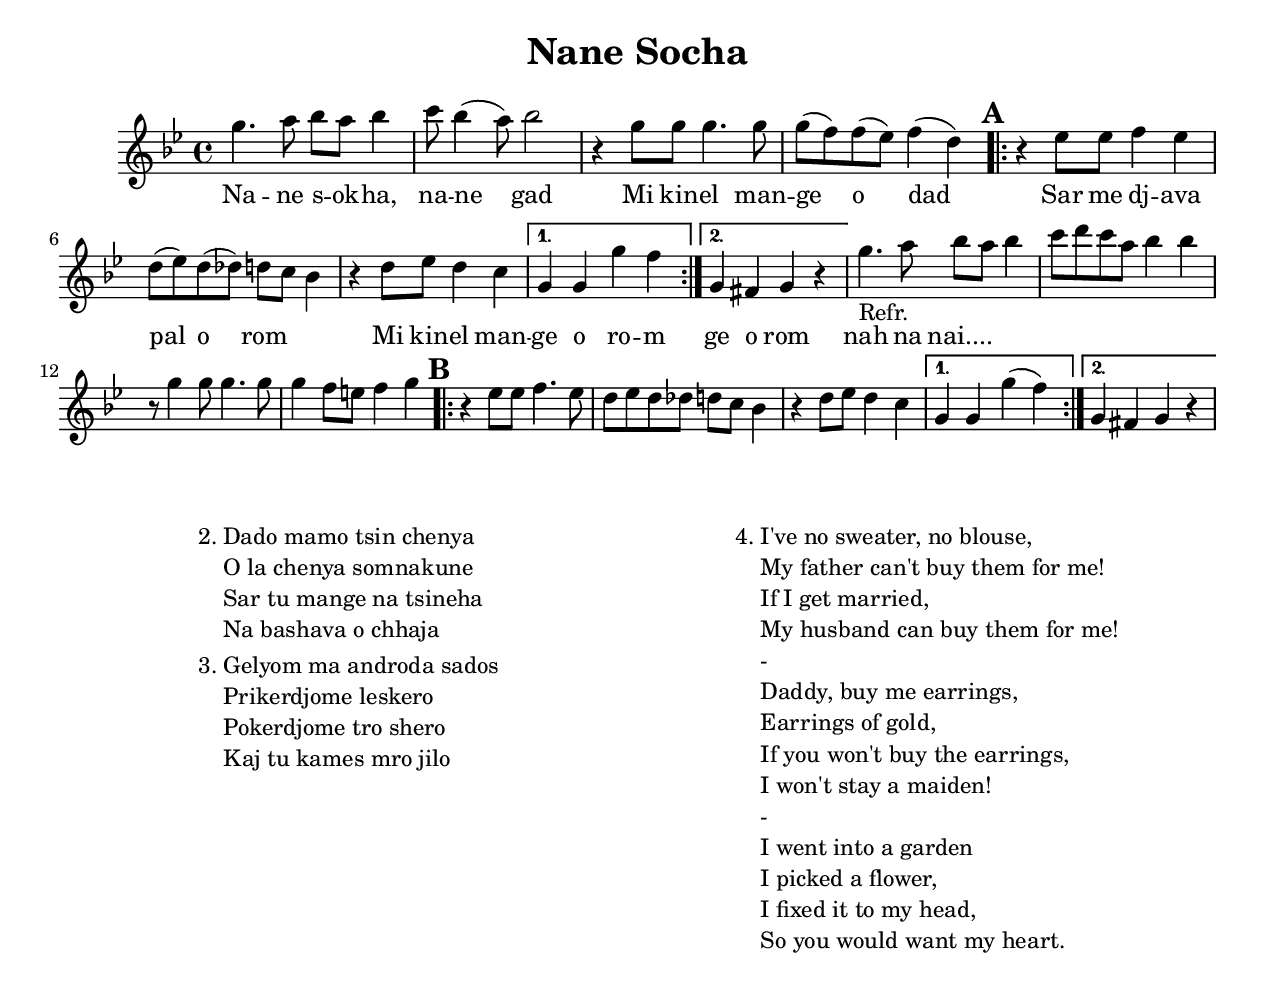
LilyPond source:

\version "2.18.0"
\include "english.ly"
\paper{
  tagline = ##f
  print-all-headers = ##t
  #(set-paper-size "letter")
}
date = #(strftime "%d-%m-%Y" (localtime (current-time)))

%\markup{ \italic{ " Updated " \date  }  }

%\markup{ Got something to say? }

%#################################### Melody ########################
melody = \relative c''' {
  \clef treble
  \key g \minor
  \time 4/4
  \set Score.markFormatter = #format-mark-box-alphabet

  %\partial 16*3 a16 d f   %lead in notes


  g4.  a8 bf a bf4|
  c8 bf4(a8) bf2|
  r4 g8 g g4. g8 |
  g8(f)f(ef) f4(d)

  \repeat volta 2{
  \mark \default
    r4 ef8 ef f4  ef|
    d8[(ef)d(df)] d [c] bf4
    r4 d8 ef d4 c
  }


  \alternative {
    {g4  g g' f| }  %rests temporary due to err on original
    {g,4 fs g4 r| }
  }

  g'4. _"Refr." a8 bf a bf4
  c8 d c a bf4 bf
  r8 g4 g8 g4. g8|
  g4 f8 e f4 g

  \repeat volta 2{
  \mark \default
    r4 ef8   ef f4. ef8|
    d8 ef d df d c bf4|
    r4 d8 ef d4 c
  }
  \alternative {
    {g4 g g'(f) }
    {g,4 fs g r }
  }

}
%################################# Lyrics #####################
\addlyrics{
  Na -- ne s -- ok -- ha, na -- ne gad
  Mi kin -- el man -- ge o dad

  Sar me dj -- ava pal o rom \skip2 \skip2
  Mi kin -- el man -- ge o ro -- m
  ge o rom

  nah na nai....
}
%{
  Nane Sokha                          (I have no skirt)  music and lyrics Evgenij Doga


Nane sokha, nane gad
Mi kinel mange o dad

Sar me djava pal o rom
Mi kinel mange o rom


Dado mamo tsin chenya
O la chenya somnakune

Sar tu mange na tsineha
Na bashava o chhaja


Gelyom ma androda sados
Prikerdjome leskero

Pokerdjome tro shero
Kaj tu kames mro jilo

I've no sweater, no blouse,
My father can't buy them for me!
If I get married,
My husband can buy them for me!

Daddy, buy me earrings,
Earrings of gold,
If you won't buy the earrings,
I won't stay a maiden!

I went into a garden,
I picked a flower,
I fixed it to my head,
So you would want my heart.

I've no sweater, no blouse,
My father can't buy them for me!
If I get married,
My husband can buy them for me!
%}
%################################# Chords #######################
harmonies = \chordmode {
  g1
  fs2
  bf2
  ef1
  bf2
  b2
  %first repeated
  c2
  d2:7
  g2:7
  ef2:7
  cf2
  d2:7
  g2:7
  b2:dim
  g4
  d4
  g2
  %Refrain
  g1
  f2:7
  bf2
  ef1
  bf2
  bf2:6
  %last repeated
  c2:7
  d2:7
  g2:7
  e2:7 %flat 5
  c2:6
  d2:7
  g2
  b2:dim
  g4
  d4:7
  g
}

\score {
  <<
    \new ChordNames {
      \set chordChanges = ##t
    }
    \new Staff
    \melody
  >>
  \header{
    title= "Nane Socha"
    subtitle=""
    composer= ""
    instrument =""
    arranger= ""
  }
  \layout{indent = 1.0\cm}
  \midi {
    \tempo 4 = 180

    % \midi { }
  }
}

% more verses:
\markup{}
\markup {
  \fill-line {
    \hspace #0.1 % distance from left margin
    \column {
      \line {
        "2."
        \column {
          "Dado mamo tsin chenya"
          "O la chenya somnakune"
          "Sar tu mange na tsineha"
          "Na bashava o chhaja"

        }
      }
      \hspace #0.2 % vertical distance between verses
      \line {
        "3."
        \column {
          "Gelyom ma androda sados"
          "Prikerdjome leskero"
          "Pokerdjome tro shero"
          "Kaj tu kames mro jilo"
        }
      }
    }
    \hspace #0.1  % horiz. distance between columns
    \column {
      \line {
        "4."
        \column {
          "I've no sweater, no blouse,"
          "My father can't buy them for me!"
          "If I get married,"
          "My husband can buy them for me!"
          "-"
          "Daddy, buy me earrings,"
          "Earrings of gold,"
          "If you won't buy the earrings,"
          "I won't stay a maiden!"
          "-"
          "I went into a garden"
          "I picked a flower,"
          "I fixed it to my head,"
          "So you would want my heart."
        }
      }
      \hspace #0.2 % distance between verses
      \line {
        ""
        \column {
          ""
        }
      }
    }
    \hspace #0.1 % distance to right margin
  }
}
%{
c4.  d8 ef4 d
    ef4 g8 g4(ef) ef2
    r8 c c c4. c8|
    c8(bf)bf(af) bf4(g)

    \repeat volta 2{
  \mark \default
      r4 af8 af bf4  a|
      g8[(af)g(gf)] g [f] ef4
      r4 g8 af g4 f
  }


  \alternative {
    {c4  c c' bf| }  %rests temporary due to err on original
    {c,4 b c4 r| }
  }

  c'4. _"Refr." d8 ef d ef4
  f8 g f d ef4 ef
  r8 c4 c8 c4. c8|
  c4 bf8 a bf4 c

  \repeat volta 2{
  \mark \default
    r4 af8   af bf4. af8|
    g8 af g gf g f ef4|
    r4 g8 af g4 f
  }
   \alternative {
     {c4 c c'(bf) }
     {c,4 b c r }
   }

%}
